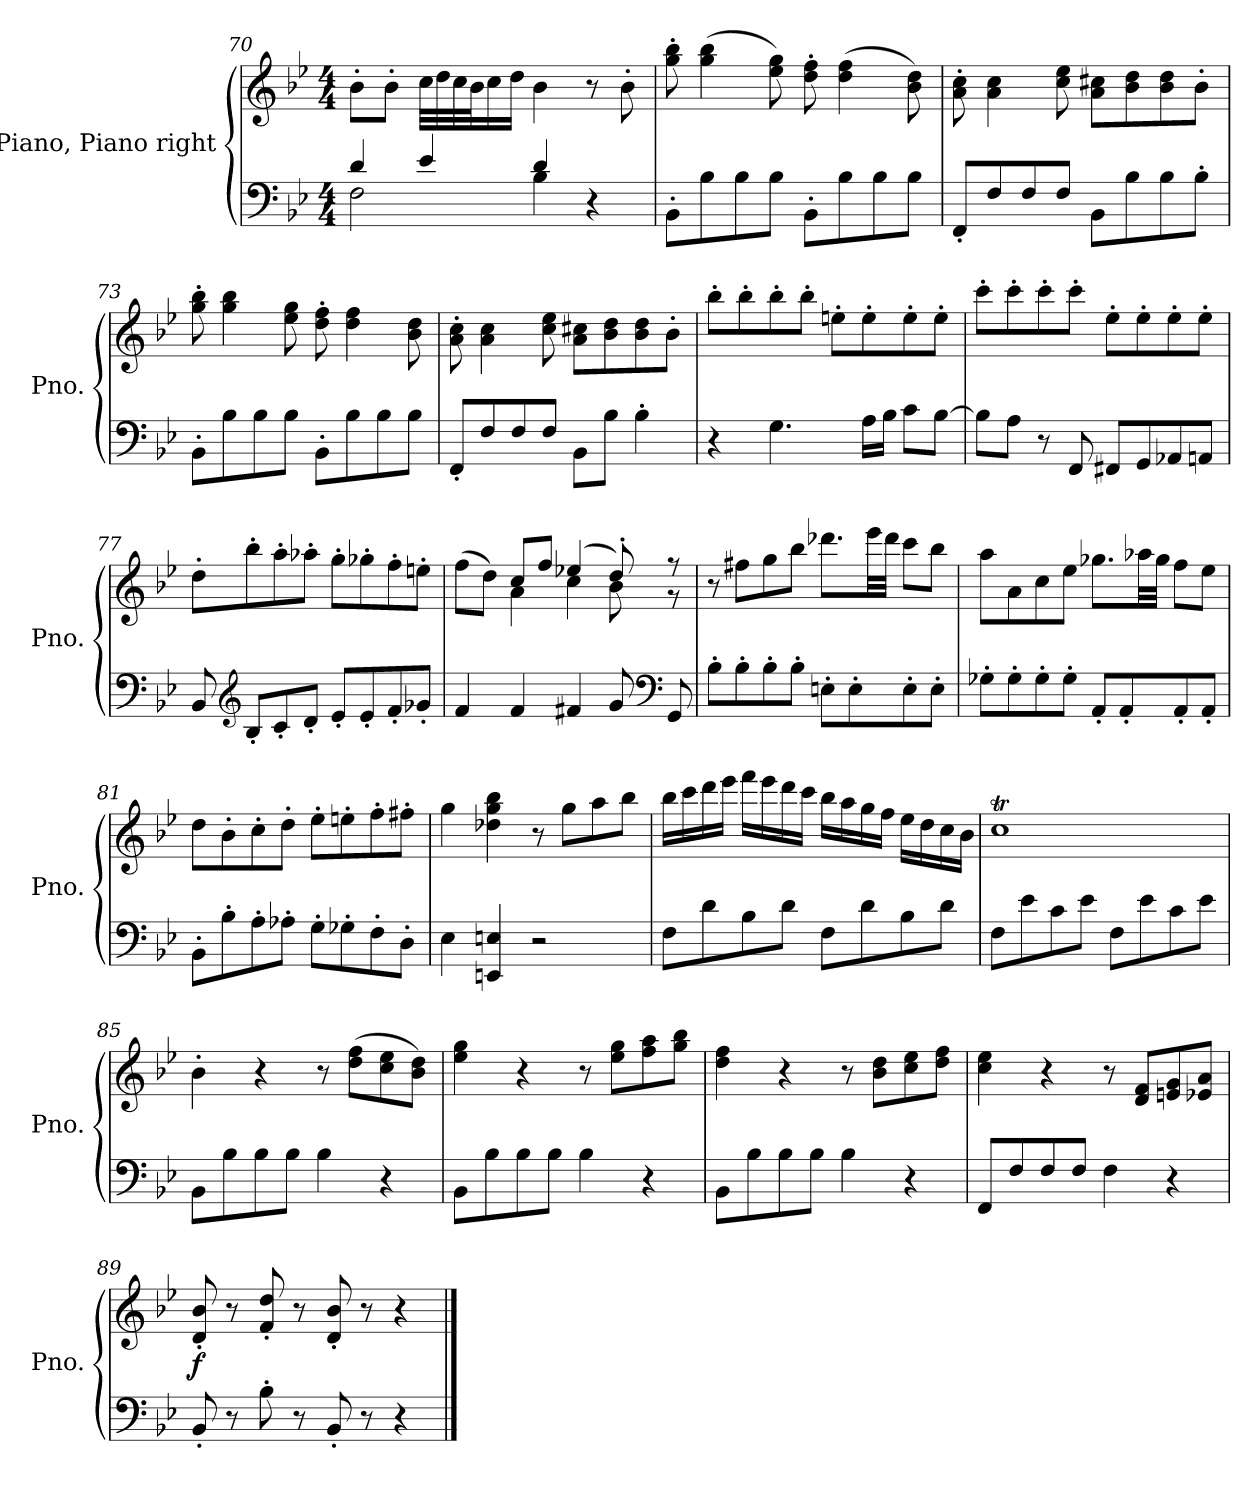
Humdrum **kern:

**kern	**kern	**dynam
*part1	*part1	*part1
*staff2	*staff1	*staff1/2
*I"Piano, Piano right	*	*
*I'Pno.	*	*
*clefF4	*clefG2	*
*k[b-e-]	*k[b-e-]	*
*M4/4	*M4/4	*
=70	=70	=70
*^	*	*
4d/	2F\	8b-'\L	.
.	.	8b-'\J	.
4e-/	.	32cc\LLL	.
.	.	32dd\	.
.	.	32cc\	.
.	.	32b-\J	.
.	.	16cc\	.
.	.	16dd\JJ	.
4d/	4B-\	4b-\	.
4r	4ryy	8r	.
.	.	8b-'\	.
*v	*v	*	*
!!LO:LB:g=z
=71	=71	=71
8BB-'\L	8gg\' 8bb-\'	.
8B-\	(4gg\ 4bb-\	.
8B-\	.	.
8B-\J	8ee-\ 8gg\)	.
8BB-'\L	8dd\' 8ff\'	.
8B-\	(4dd\ 4ff\	.
8B-\	.	.
8B-\J	8b-\ 8dd\)	.
=72	=72	=72
8FF'/L	8a\' 8cc\'	.
8F/	4a\ 4cc\	.
8F/	.	.
8F/J	8cc\ 8ee-\	.
8BB-\L	8a\ 8cc#X\L	.
8B-\	8b-\ 8dd\	.
8B-\	8b-\ 8dd\	.
8B-'\J	8b-'\J	.
=73	=73	=73
8BB-'\L	8gg\' 8bb-\'	.
8B-\	4gg\ 4bb-\	.
8B-\	.	.
8B-\J	8ee-\ 8gg\	.
8BB-'\L	8dd\' 8ff\'	.
8B-\	4dd\ 4ff\	.
8B-\	.	.
8B-\J	8b-\ 8dd\	.
=74	=74	=74
8FF'/L	8a\' 8cc\'	.
8F/	4a\ 4cc\	.
8F/	.	.
8F/J	8cc\ 8ee-\	.
8BB-\L	8a\ 8cc#X\L	.
8B-\J	8b-\ 8dd\	.
4B-'\	8b-\ 8dd\	.
.	8b-'\J	.
!!LO:LB:g=z
=75	=75	=75
4r	8bb-'\L	.
.	8bb-'\	.
4.G\	8bb-'\	.
.	8bb-'\J	.
.	8een'\L	.
16A\LL	8ee'\	.
16B-\JJ	.	.
8c\L	8ee'\	.
[8B-\J	8ee'\J	.
=76	=76	=76
8B-\L]	8ccc'\L	.
8A\J	8ccc'\	.
8r	8ccc'\	.
8FF/	8ccc'\J	.
8FF#X/L	8ee-'\L	.
8GG/	8ee-'\	.
8AA-X/	8ee-'\	.
8AAn/J	8ee-'\J	.
=77	=77	=77
8BB-/	8dd'\L	.
*clefG2	*	*
8B-'/L	8bb-'\	.
8c'/	8aa'\	.
8d'/J	8aa-X'\J	.
8e-'/L	8gg'\L	.
8e-'/	8gg-X'\	.
8f'/	8ff'\	.
8g-X'/J	8een'\J	.
!!LO:LB:g=z
=78	=78	=78
*	*^	*
4f/	(8ff\L	4ryy	.
.	8dd\J)	.	.
4f/	8cc/L	4a\	.
.	8ff/J	.	.
4f#X/	(4ee-X/	4cc\	.
8g/	8dd'/)	8b-\	.
*clefF4	*	*	*
8GG/	8r	8r	.
*	*v	*v	*
=79	=79	=79
8B-'\L	8r	.
8B-'\	8ff#X\L	.
8B-'\	8gg\	.
8B-'\J	8bb-\J	.
8En'\L	8.ddd-X\L	.
8E'\	.	.
.	32eee-\LL	.
.	32ddd-\JJJ	.
8E'\	8ccc\L	.
8E'\J	8bb-\J	.
=80	=80	=80
8G-X'\L	8aa\L	.
8G-'\	8a\	.
8G-'\	8cc\	.
8G-'\J	8ee-\J	.
8AA'/L	8.gg-X\L	.
8AA'/	.	.
.	32aa-X\LL	.
.	32gg-\JJJ	.
8AA'/	8ff\L	.
8AA'/J	8ee-\J	.
!!LO:LB:g=z
=81	=81	=81
8BB-'\L	8dd\L	.
8B-'\	8b-'\	.
8A'\	8cc'\	.
8A-X'\J	8dd'\J	.
8G'\L	8ee-'\L	.
8G-X'\	8een'\	.
8F'\	8ff'\	.
8D'\J	8ff#X'\J	.
=82	=82	=82
4E-\	4gg\	.
4EEn/ 4En/	4dd-X\ 4gg\ 4bb-\	.
2r	8r	.
.	8gg\L	.
.	8aa\	.
.	8bb-\J	.
=83	=83	=83
8F\L	16bb-\LL	.
.	16ccc\	.
8d\	16ddd\	.
.	16eee-\JJ	.
8B-\	16fff\LL	.
.	16eee-\	.
8d\J	16ddd\	.
.	16ccc\JJ	.
8F\L	16bb-\LL	.
.	16aa\	.
8d\	16gg\	.
.	16ff\JJ	.
8B-\	16ee-\LL	.
.	16dd\	.
8d\J	16cc\	.
.	16b-\JJ	.
!!LO:PB:g=z
=84	=84	=84
8F\L	1ccT	.
8e-\	.	.
8c\	.	.
8e-\J	.	.
8F\L	.	.
8e-\	.	.
8c\	.	.
8e-\J	.	.
=85	=85	=85
8BB-\L	4b-'\	.
8B-\	.	.
8B-\	4r	.
8B-\J	.	.
4B-\	8r	.
.	(8dd\ 8ff\L	.
4r	8cc\ 8ee-\	.
.	8b-\ 8dd\J)	.
=86	=86	=86
8BB-\L	4ee-\ 4gg\	.
8B-\	.	.
8B-\	4r	.
8B-\J	.	.
4B-\	8r	.
.	8ee-\ 8gg\L	.
4r	8ff\ 8aa\	.
.	8gg\ 8bb-\J	.
=87	=87	=87
8BB-\L	4dd\ 4ff\	.
8B-\	.	.
8B-\	4r	.
8B-\J	.	.
4B-\	8r	.
.	8b-\ 8dd\L	.
4r	8cc\ 8ee-\	.
.	8dd\ 8ff\J	.
!!LO:LB:g=z
=88	=88	=88
8FF/L	4cc\ 4ee-\	.
8F/	.	.
8F/	4r	.
8F/J	.	.
4F\	8r	.
.	8d/ 8f/L	.
4r	8en/ 8g/	.
.	8e-X/ 8a/J	.
=89	=89	=89
!	!	!LO:DY:b
8BB-'/	8d/' 8b-/'	f
8r	8r	.
8B-'\	8f/' 8dd/'	.
8r	8r	.
8BB-'/	8d/' 8b-/'	.
8r	8r	.
4r	4r	.
==	==	==
*-	*-	*-
